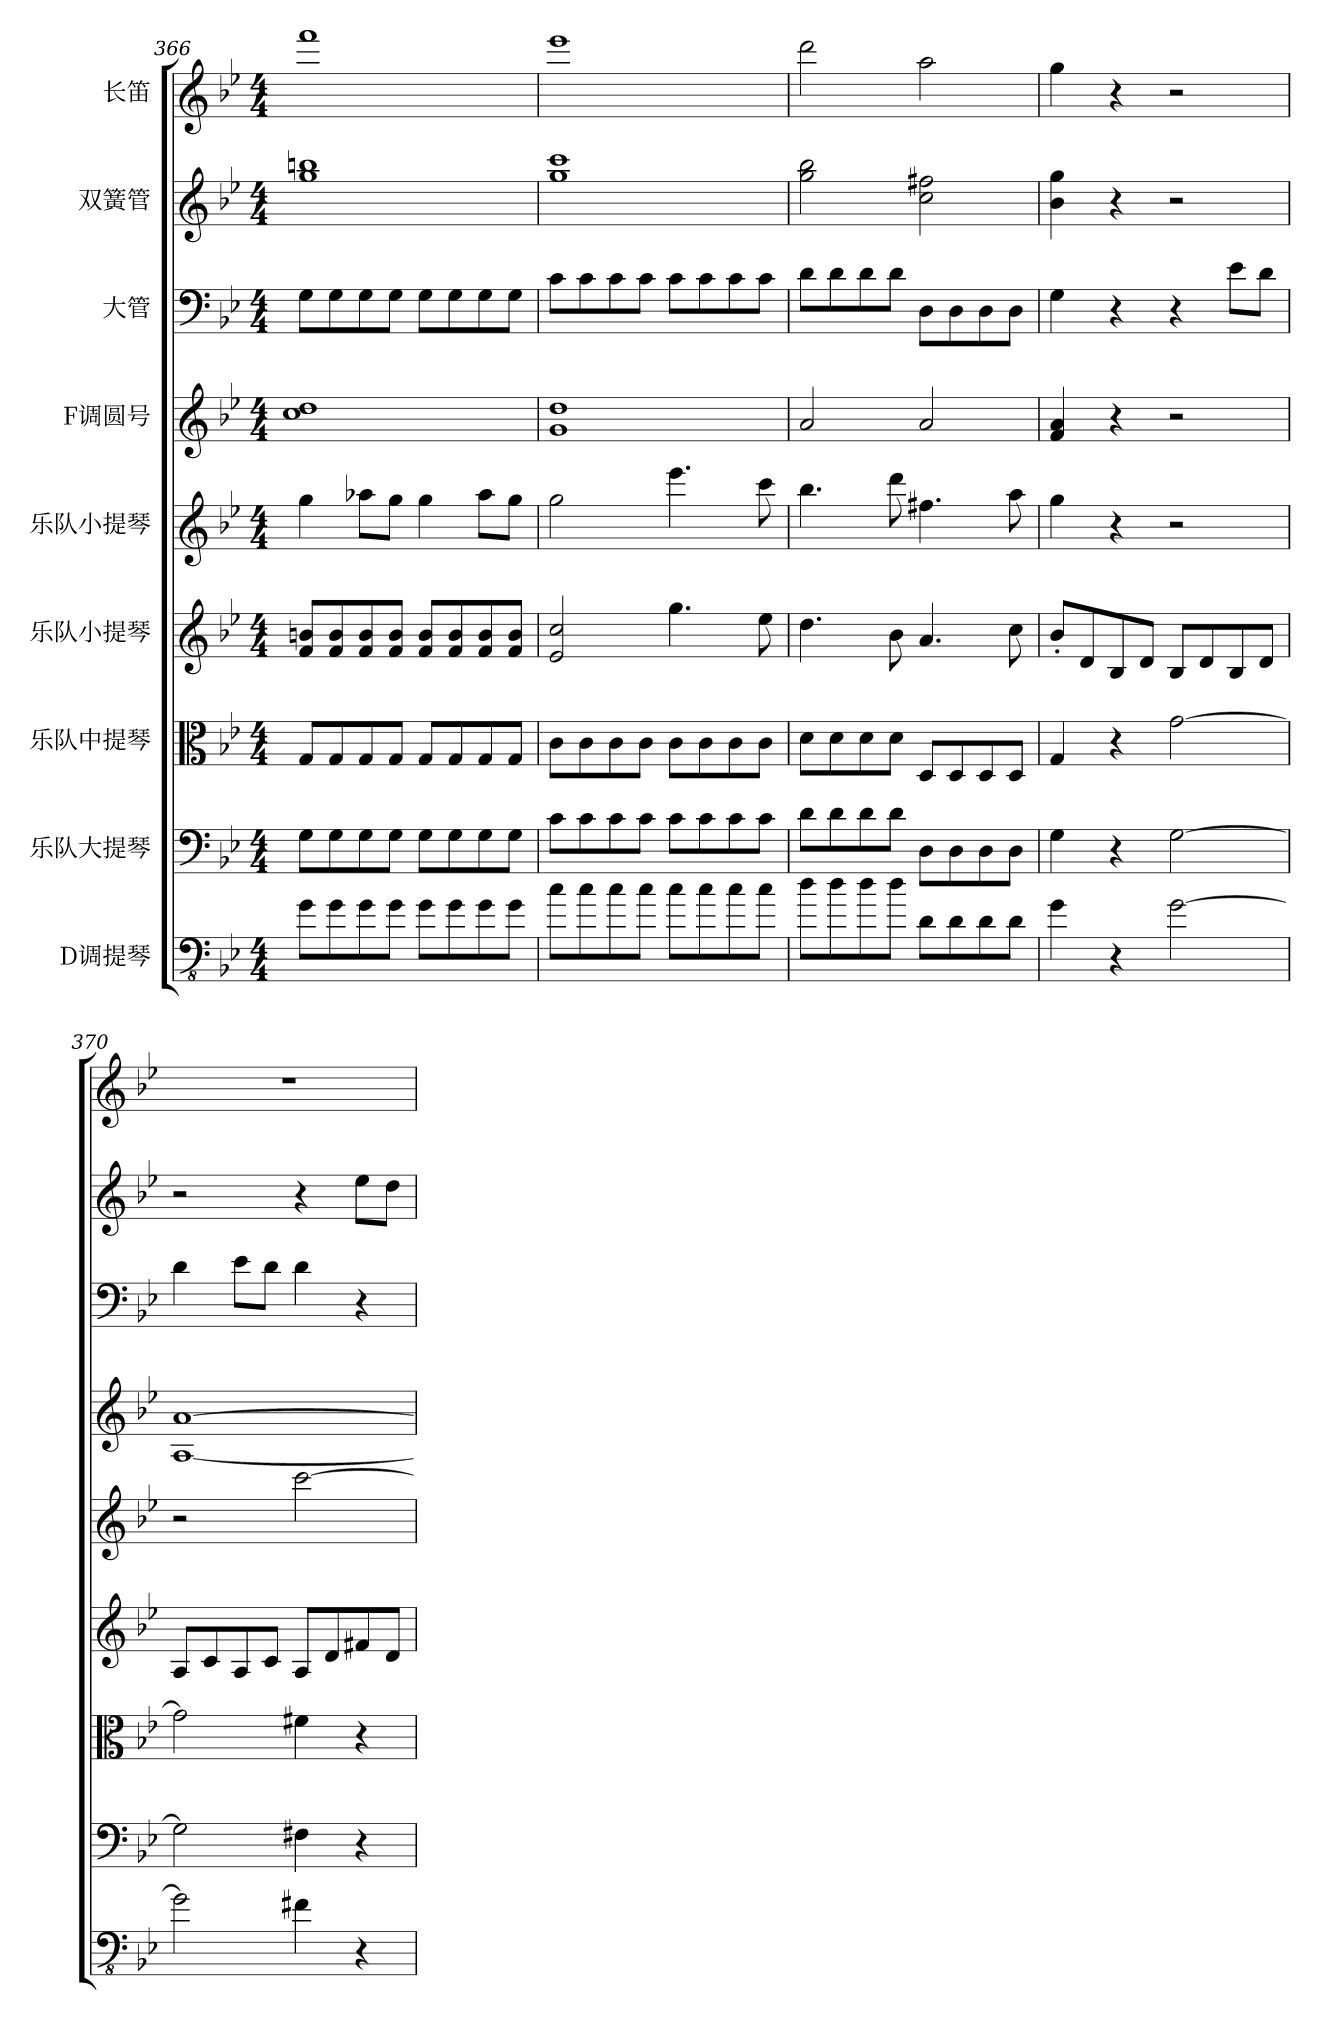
**kern	**kern	**kern	**kern	**kern	**kern	**kern	**kern	**kern
*part9	*part8	*part7	*part6	*part5	*part4	*part3	*part2	*part1
*staff9	*staff8	*staff7	*staff6	*staff5	*staff4	*staff3	*staff2	*staff1
*I"D调提琴	*I"乐队大提琴	*I"乐队中提琴	*I"乐队小提琴	*I"乐队小提琴	*I"F调圆号	*I"大管	*I"双簧管	*I"长笛
*clefFv4	*clefF4	*clefC3	*clefG2	*clefG2	*clefG2	*clefF4	*clefG2	*clefG2
*ITrd7c12	*	*	*	*	*ITrd4c7	*	*	*
*k[b-e-]	*k[b-e-]	*k[b-e-]	*k[b-e-]	*k[b-e-]	*k[b-e-a-]	*k[b-e-]	*k[b-e-]	*k[b-e-]
*M4/4	*M4/4	*M4/4	*M4/4	*M4/4	*M4/4	*M4/4	*M4/4	*M4/4
=366	=366	=366	=366	=366	=366	=366	=366	=366
8GG\L	8G\L	8G/L	8f/ 8bn/L	4gg\	1f 1g	8G\L	1gg 1bbn	1fff
8GG\	8G\	8G/	8f/ 8b/	.	.	8G\	.	.
8GG\	8G\	8G/	8f/ 8b/	8aa-X\L	.	8G\	.	.
8GG\J	8G\J	8G/J	8f/ 8b/J	8gg\J	.	8G\J	.	.
8GG\L	8G\L	8G/L	8f/ 8b/L	4gg\	.	8G\L	.	.
8GG\	8G\	8G/	8f/ 8b/	.	.	8G\	.	.
8GG\	8G\	8G/	8f/ 8b/	8aa-\L	.	8G\	.	.
8GG\J	8G\J	8G/J	8f/ 8b/J	8gg\J	.	8G\J	.	.
=367	=367	=367	=367	=367	=367	=367	=367	=367
8C\L	8c\L	8c\L	2e-/ 2cc/	2gg\	1c 1g	8c\L	1gg 1ccc	1eee-
8C\	8c\	8c\	.	.	.	8c\	.	.
8C\	8c\	8c\	.	.	.	8c\	.	.
8C\J	8c\J	8c\J	.	.	.	8c\J	.	.
8C\L	8c\L	8c\L	4.gg\	4.eee-\	.	8c\L	.	.
8C\	8c\	8c\	.	.	.	8c\	.	.
8C\	8c\	8c\	.	.	.	8c\	.	.
8C\J	8c\J	8c\J	8ee-\	8ccc\	.	8c\J	.	.
!!LO:PB:g=z
=368	=368	=368	=368	=368	=368	=368	=368	=368
8D\L	8d\L	8d\L	4.dd\	4.bb-\	2d/	8d\L	2gg\ 2bb-\	2ddd\
8D\	8d\	8d\	.	.	.	8d\	.	.
8D\	8d\	8d\	.	.	.	8d\	.	.
8D\J	8d\J	8d\J	8b-\	8ddd\	.	8d\J	.	.
8DD\L	8D\L	8D/L	4.a/	4.ff#X\	2d/	8D\L	2cc\ 2ff#X\	2aa\
8DD\	8D\	8D/	.	.	.	8D\	.	.
8DD\	8D\	8D/	.	.	.	8D\	.	.
8DD\J	8D\J	8D/J	8cc\	8aa\	.	8D\J	.	.
=369	=369	=369	=369	=369	=369	=369	=369	=369
4GG\	4G\	4G/	8b-'/L	4gg\	4B-/ 4d/	4G\	4b-\ 4gg\	4gg\
.	.	.	8d/	.	.	.	.	.
4r	4r	4r	8B-/	4r	4r	4r	4r	4r
.	.	.	8d/J	.	.	.	.	.
[2GG\	[2G\	[2g\	8B-/L	2r	2r	4r	2r	2r
.	.	.	8d/	.	.	.	.	.
.	.	.	8B-/	.	.	8e-\L	.	.
.	.	.	8d/J	.	.	8d\J	.	.
=370	=370	=370	=370	=370	=370	=370	=370	=370
2GG\]	2G\]	2g\]	8A/L	2r	[1D [1d	4d\	2r	1r
.	.	.	8c/	.	.	.	.	.
.	.	.	8A/	.	.	8e-\L	.	.
.	.	.	8c/J	.	.	8d\J	.	.
4FF#X\	4F#X\	4f#X\	8A/L	[2ccc\	.	4d\	4r	.
.	.	.	8d/	.	.	.	.	.
4r	4r	4r	8f#X/	.	.	4r	8ee-\L	.
.	.	.	8d/J	.	.	.	8dd\J	.
=	=	=	=	=	=	=	=	=
*-	*-	*-	*-	*-	*-	*-	*-	*-
